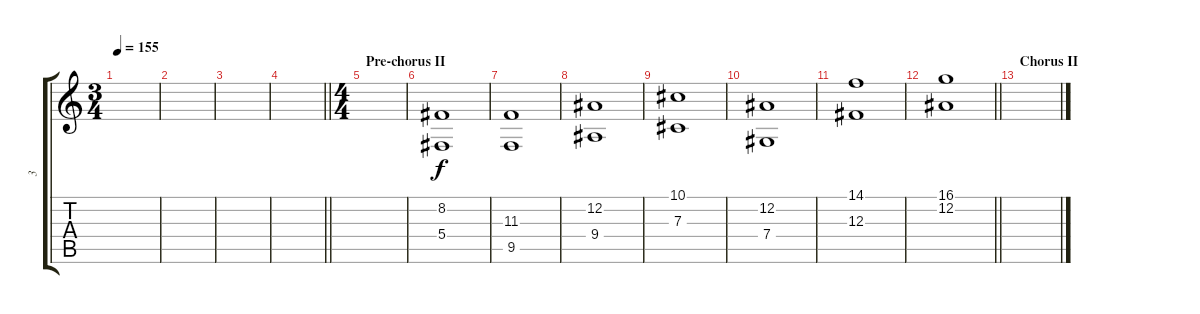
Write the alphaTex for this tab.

\track ("3" "3") {instrument choiraahs}
\staff {score tabs}
\tuning (Eb4 Bb3 Gb3 Db3 Ab2 Eb2) {hide}
\ts (3 4)
\tempo 155
\clef g2
\ks c
|
|
|
\barLineRight lightlight
|
\ts (4 4)
\section ("" "Pre-chorus II")
|
(8.2 5.4).1 |
(11.3 9.5).1 |
(12.2 9.4).1 |
(10.1 7.3).1 |
(12.2 7.4).1 |
(14.1 12.3).1 |
\barLineRight lightlight
(16.1 12.2).1 |
\section ("" "Chorus II")
